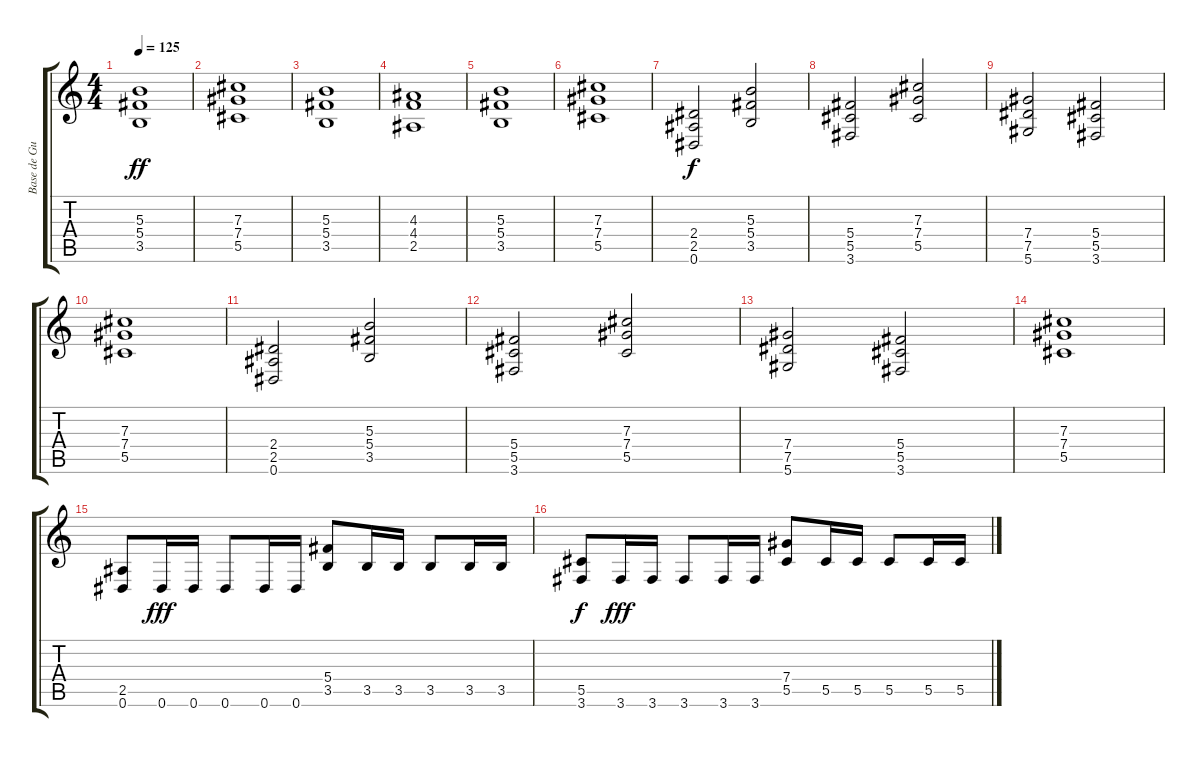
\track ("Base de Guitarra" "Base de Gu") {instrument distortionguitar}
\staff {score tabs}
\tuning (Eb4 Bb3 Gb3 Db3 Ab2 Eb2) {hide}
\ts (4 4)
\tempo 125
\clef g2
\ks c
(5.3 5.4 3.5).1{dy ff} |
(7.3 7.4 5.5).1 |
(5.3 5.4 3.5).1 |
(4.3 4.4 2.5).1 |
(5.3 5.4 3.5).1 |
(7.3 7.4 5.5).1 |
(2.4 2.5 0.6).2{dy f} (5.3 5.4 3.5).2 |
(5.4 5.5 3.6).2 (7.3 7.4 5.5).2 |
(7.4 7.5 5.6).2 (5.4 5.5 3.6).2 |
(7.3 7.4 5.5).1 |
(2.4 2.5 0.6).2 (5.3 5.4 3.5).2 |
(5.4 5.5 3.6).2 (7.3 7.4 5.5).2 |
(7.4 7.5 5.6).2 (5.4 5.5 3.6).2 |
(7.3 7.4 5.5).1 |
(2.5 0.6).8 0.6.16{dy fff} 0.6.16 0.6.8 0.6.16 0.6.16 (5.4 3.5).8 3.5.16 3.5.16 3.5.8 3.5.16 3.5.16 |
(5.5 3.6).8{dy f} 3.6.16{dy fff} 3.6.16 3.6.8 3.6.16 3.6.16 (7.4 5.5).8 5.5.16 5.5.16 5.5.8 5.5.16 5.5.16
